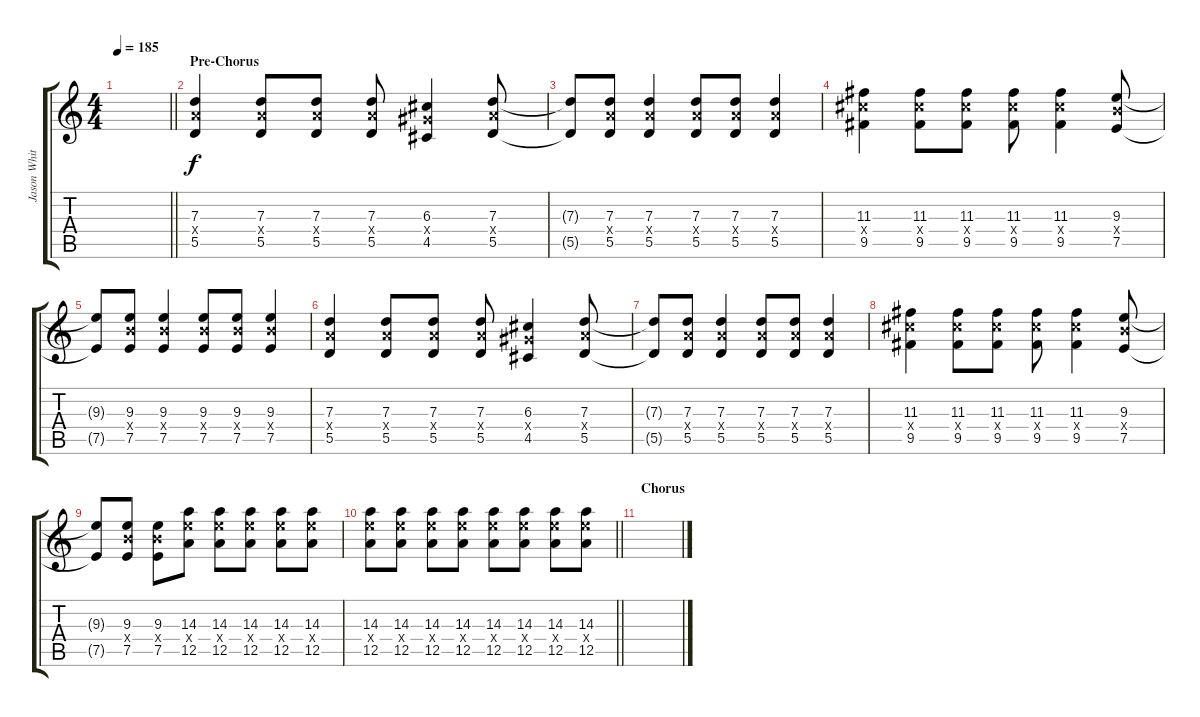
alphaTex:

\track ("Jason White - Guitar" "Jason Whit") {instrument distortionguitar}
\staff {score tabs}
\tuning (E4 B3 G3 D3 A2 E2) {hide}
\ts (4 4)
\tempo 185
\clef g2
\barLineRight lightlight
\ks c
|
\section ("" "Pre-Chorus")
(7.3 7.4{x} 5.5).4 (7.3 7.4{x} 5.5).8 (7.3 7.4{x} 5.5).8 (7.3 7.4{x} 5.5).8 (6.3 6.4{x} 4.5).4 (7.3 7.4{x} 5.5).8 |
(7.3{t} 5.5{t}).8 (7.3 7.4{x} 5.5).8 (7.3 7.4{x} 5.5).4 (7.3 7.4{x} 5.5).8 (7.3 7.4{x} 5.5).8 (7.3 7.4{x} 5.5).4 |
(11.3 11.4{x} 9.5).4 (11.3 11.4{x} 9.5).8 (11.3 11.4{x} 9.5).8 (11.3 11.4{x} 9.5).8 (11.3 11.4{x} 9.5).4 (9.3 9.4{x} 7.5).8 |
(9.3{t} 7.5{t}).8 (9.3 9.4{x} 7.5).8 (9.3 9.4{x} 7.5).4 (9.3 9.4{x} 7.5).8 (9.3 9.4{x} 7.5).8 (9.3 9.4{x} 7.5).4 |
(7.3 7.4{x} 5.5).4 (7.3 7.4{x} 5.5).8 (7.3 7.4{x} 5.5).8 (7.3 7.4{x} 5.5).8 (6.3 6.4{x} 4.5).4 (7.3 7.4{x} 5.5).8 |
(7.3{t} 5.5{t}).8 (7.3 7.4{x} 5.5).8 (7.3 7.4{x} 5.5).4 (7.3 7.4{x} 5.5).8 (7.3 7.4{x} 5.5).8 (7.3 7.4{x} 5.5).4 |
(11.3 11.4{x} 9.5).4 (11.3 11.4{x} 9.5).8 (11.3 11.4{x} 9.5).8 (11.3 11.4{x} 9.5).8 (11.3 11.4{x} 9.5).4 (9.3 9.4{x} 7.5).8 |
(9.3{t} 7.5{t}).8 (9.3 9.4{x} 7.5).8 (9.3 9.4{x} 7.5).8 (14.3 14.4{x} 12.5).8 (14.3 14.4{x} 12.5).8 (14.3 14.4{x} 12.5).8 (14.3 14.4{x} 12.5).8 (14.3 14.4{x} 12.5).8 |
\barLineRight lightlight
(14.3 14.4{x} 12.5).8 (14.3 14.4{x} 12.5).8 (14.3 14.4{x} 12.5).8 (14.3 14.4{x} 12.5).8 (14.3 14.4{x} 12.5).8 (14.3 14.4{x} 12.5).8 (14.3 14.4{x} 12.5).8 (14.3 14.4{x} 12.5).8 |
\section ("" "Chorus")
